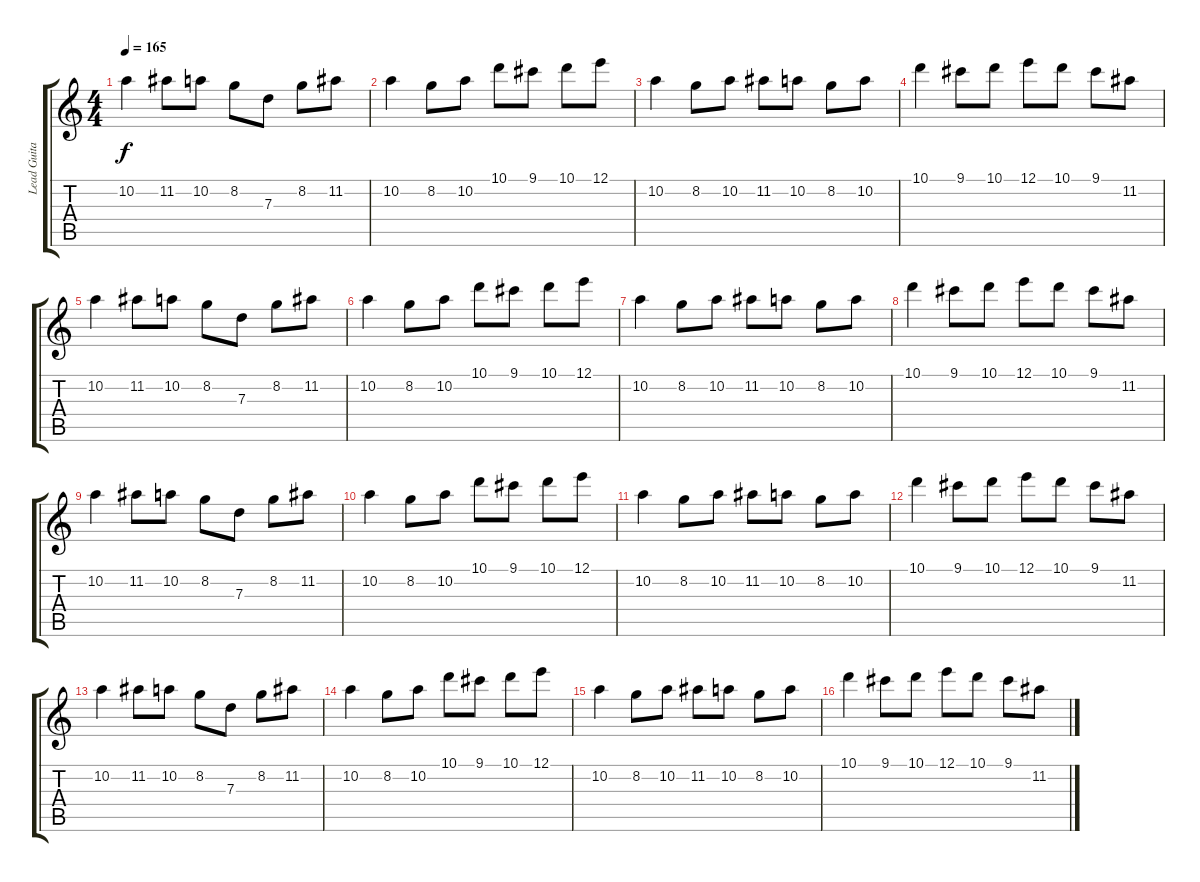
\track ("Lead Guitar" "Lead Guita") {instrument distortionguitar}
\staff {score tabs}
\tuning (E4 B3 G3 D3 A2 E2) {hide}
\ts (4 4)
\tempo 165
\clef g2
\ks c
10.2.4{dy f} 11.2.8 10.2.8 8.2.8 7.3.8 8.2.8 11.2.8 |
10.2.4 8.2.8 10.2.8 10.1.8 9.1.8 10.1.8 12.1.8 |
10.2.4 8.2.8 10.2.8 11.2.8 10.2.8 8.2.8 10.2.8 |
10.1.4 9.1.8 10.1.8 12.1.8 10.1.8 9.1.8 11.2.8 |
10.2.4 11.2.8 10.2.8 8.2.8 7.3.8 8.2.8 11.2.8 |
10.2.4 8.2.8 10.2.8 10.1.8 9.1.8 10.1.8 12.1.8 |
10.2.4 8.2.8 10.2.8 11.2.8 10.2.8 8.2.8 10.2.8 |
10.1.4 9.1.8 10.1.8 12.1.8 10.1.8 9.1.8 11.2.8 |
10.2.4 11.2.8 10.2.8 8.2.8 7.3.8 8.2.8 11.2.8 |
10.2.4 8.2.8 10.2.8 10.1.8 9.1.8 10.1.8 12.1.8 |
10.2.4 8.2.8 10.2.8 11.2.8 10.2.8 8.2.8 10.2.8 |
10.1.4 9.1.8 10.1.8 12.1.8 10.1.8 9.1.8 11.2.8 |
10.2.4 11.2.8 10.2.8 8.2.8 7.3.8 8.2.8 11.2.8 |
10.2.4 8.2.8 10.2.8 10.1.8 9.1.8 10.1.8 12.1.8 |
10.2.4 8.2.8 10.2.8 11.2.8 10.2.8 8.2.8 10.2.8 |
10.1.4 9.1.8 10.1.8 12.1.8 10.1.8 9.1.8 11.2.8
